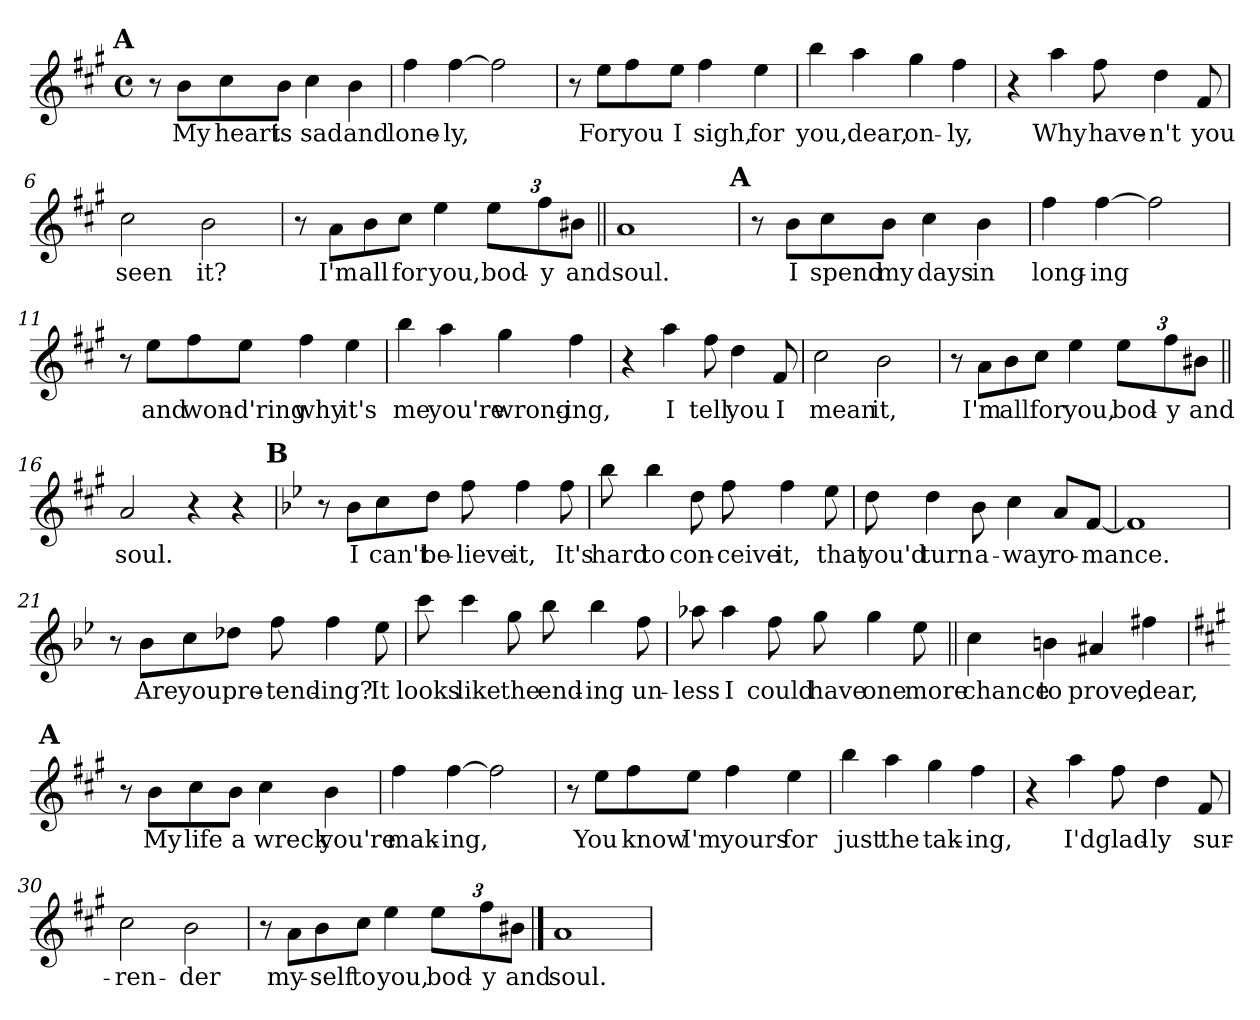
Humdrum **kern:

**kern	**text
*part1	*part1
*staff1	*staff1
*clefG2	*
*k[f#c#g#]	*
*A:	*
*M4/4	*
*met(c)	*
!!LO:REH:place=s1:a:enc=none:t=A
=1	=1
8r	.
!	!LO:LY:b
8b\L	My
!	!LO:LY:b
8cc#\	heart
!	!LO:LY:b
8b\J	is
!	!LO:LY:b
4cc#\	sad
!	!LO:LY:b
4b\	and
=2	=2
!	!LO:LY:b
4ff#\	lone-
!	!LO:LY:b
[4ff#\	-ly,
2ff#\]	.
=3	=3
8r	.
!	!LO:LY:b
8ee\L	For
!	!LO:LY:b
8ff#\	you
!	!LO:LY:b
8ee\J	I
!	!LO:LY:b
4ff#\	sigh,
!	!LO:LY:b
4ee\	for
=4	=4
!	!LO:LY:b
4bb\	you,
!	!LO:LY:b
4aa\	dear,
!	!LO:LY:b
4gg#\	on-
!	!LO:LY:b
4ff#\	-ly,
!!LO:LB:g=z
=5	=5
4r	.
!	!LO:LY:b
4aa\	Why
!	!LO:LY:b
8ff#\	have-
!	!LO:LY:b
4dd\	-n't
!	!LO:LY:b
8f#/	you
=6	=6
!	!LO:LY:b
2cc#\	seen
!	!LO:LY:b
2b\	it?
=7	=7
8r	.
!	!LO:LY:b
8a\L	I'm
!	!LO:LY:b
8b\	all
!	!LO:LY:b
8cc#\J	for
!	!LO:LY:b
4ee\	you,
*Xbrackettup	*
!	!LO:LY:b
12ee\L	bod-
!	!LO:LY:b
12ff#\	-y
!	!LO:LY:b
12b#X\J	and
=8||	=8||
!	!LO:LY:b
1a	soul.
!!LO:LB:g=z
!!LO:REH:place=s1:a:enc=none:t=A
=9	=9
8r	.
!	!LO:LY:b
8b\L	I
!	!LO:LY:b
8cc#\	spend
!	!LO:LY:b
8b\J	my
!	!LO:LY:b
4cc#\	days
!	!LO:LY:b
4b\	in
=10	=10
!	!LO:LY:b
4ff#\	long-
!	!LO:LY:b
[4ff#\	-ing
2ff#\]	.
=11	=11
8r	.
!	!LO:LY:b
8ee\L	and
!	!LO:LY:b
8ff#\	won-
!	!LO:LY:b
8ee\J	-d'ring
!	!LO:LY:b
4ff#\	why
!	!LO:LY:b
4ee\	it's
=12	=12
!	!LO:LY:b
4bb\	me
!	!LO:LY:b
4aa\	you're
!	!LO:LY:b
4gg#\	wrong-
!	!LO:LY:b
4ff#\	-ing,
!!LO:LB:g=z
=13	=13
4r	.
!	!LO:LY:b
4aa\	I
!	!LO:LY:b
8ff#\	tell
!	!LO:LY:b
4dd\	you
!	!LO:LY:b
8f#/	I
=14	=14
!	!LO:LY:b
2cc#\	mean
!	!LO:LY:b
2b\	it,
=15	=15
8r	.
!	!LO:LY:b
8a\L	I'm
!	!LO:LY:b
8b\	all
!	!LO:LY:b
8cc#\J	for
!	!LO:LY:b
4ee\	you,
!	!LO:LY:b
12ee\L	bod-
!	!LO:LY:b
12ff#\	-y
!	!LO:LY:b
12b#X\J	and
=16||	=16||
!	!LO:LY:b
2a/	soul.
4r	.
4r	.
!!LO:LB:g=z
!!LO:REH:place=s1:a:enc=none:t=B
=17	=17
*k[b-e-]	*
*B-:	*
8r	.
!	!LO:LY:b
8b-\L	I
!	!LO:LY:b
8cc\	can't
!	!LO:LY:b
8dd\J	be-
!	!LO:LY:b
8ff\	-lieve
!	!LO:LY:b
4ff\	it,
!	!LO:LY:b
8ff\	It's
=18	=18
!	!LO:LY:b
8bb-\	hard
!	!LO:LY:b
4bb-\	to
!	!LO:LY:b
8dd\	con-
!	!LO:LY:b
8ff\	-ceive
!	!LO:LY:b
4ff\	it,
!	!LO:LY:b
8ee-\	that
=19	=19
!	!LO:LY:b
8dd\	you'd
!	!LO:LY:b
4dd\	turn
!	!LO:LY:b
8b-\	a-
!	!LO:LY:b
4cc\	-way
!	!LO:LY:b
8a/L	ro-
!	!LO:LY:b
[8f/J	-mance.
=20	=20
1f]	.
!!LO:LB:g=z
=21	=21
8r	.
!	!LO:LY:b
8b-\L	Are
!	!LO:LY:b
8cc\	you
!	!LO:LY:b
8dd-\J	pre-
!	!LO:LY:b
8ff\	-tend-
!	!LO:LY:b
4ff\	-ing?
!	!LO:LY:b
8ee-\	It
=22	=22
!	!LO:LY:b
8ccc\	looks
!	!LO:LY:b
4ccc\	like
!	!LO:LY:b
8gg\	the
!	!LO:LY:b
8bb-\	end-
!	!LO:LY:b
4bb-\	-ing
!	!LO:LY:b
8ff\	un-
=23	=23
!	!LO:LY:b
8aa-\	-less
!	!LO:LY:b
4aa-\	I
!	!LO:LY:b
8ff\	could
!	!LO:LY:b
8gg\	have
!	!LO:LY:b
4gg\	one
!	!LO:LY:b
8ee-\	more
=24||	=24||
!	!LO:LY:b
4cc\	chance
!	!LO:LY:b
4bn\	to
!	!LO:LY:b
4a#X/	prove,
!	!LO:LY:b
4ff#X\	dear,
!!LO:LB:g=z
!!LO:REH:place=s1:a:enc=none:t=A
=25	=25
*k[f#c#g#]	*
*A:	*
8r	.
!	!LO:LY:b
8b\L	My
!	!LO:LY:b
8cc#\	life
!	!LO:LY:b
8b\J	a
!	!LO:LY:b
4cc#\	wreck
!	!LO:LY:b
4b\	you're
=26	=26
!	!LO:LY:b
4ff#\	mak-
!	!LO:LY:b
[4ff#\	-ing,
2ff#\]	.
=27	=27
8r	.
!	!LO:LY:b
8ee\L	You
!	!LO:LY:b
8ff#\	know
!	!LO:LY:b
8ee\J	I'm
!	!LO:LY:b
4ff#\	yours
!	!LO:LY:b
4ee\	for
=28	=28
!	!LO:LY:b
4bb\	just
!	!LO:LY:b
4aa\	the
!	!LO:LY:b
4gg#\	tak-
!	!LO:LY:b
4ff#\	-ing,
!!LO:LB:g=z
=29	=29
4r	.
!	!LO:LY:b
4aa\	I'd
!	!LO:LY:b
8ff#\	glad-
!	!LO:LY:b
4dd\	-ly
!	!LO:LY:b
8f#/	sur-
=30	=30
!	!LO:LY:b
2cc#\	-ren-
!	!LO:LY:b
2b\	-der
=31	=31
8r	.
!	!LO:LY:b
8a\L	my-
!	!LO:LY:b
8b\	-self
!	!LO:LY:b
8cc#\J	to
!	!LO:LY:b
4ee\	you,
!	!LO:LY:b
12ee\L	bod-
!	!LO:LY:b
12ff#\	-y
!	!LO:LY:b
12b#X\J	and
==32	==32
!	!LO:LY:b
1a	soul.
=	=
*-	*-
